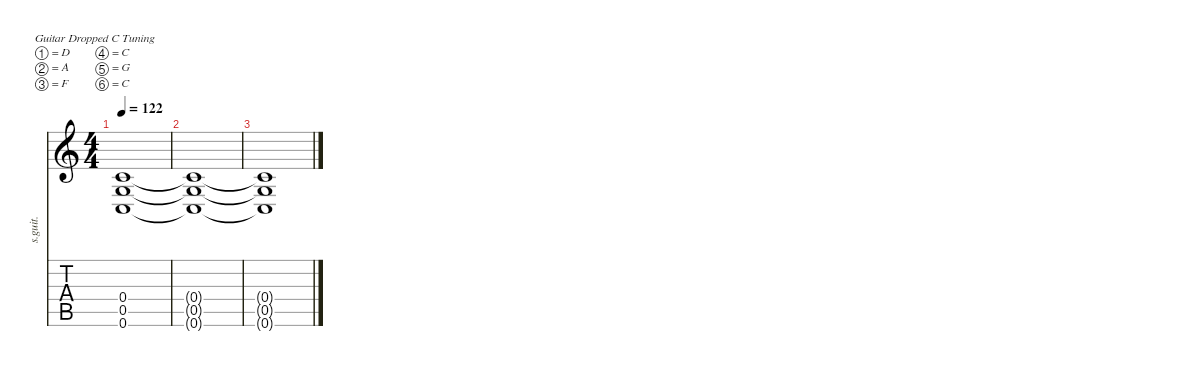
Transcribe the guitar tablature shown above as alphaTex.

\defaultSystemsLayout 4
\hideDynamics
\bracketExtendMode nobrackets
\track ("Adam Gontier - Lead" "s.guit.") {instrument distortionguitar}
\staff {score tabs}
\tuning (D4 A3 F3 C3 G2 C2)
\ts (4 4)
\tempo 122
\clef g2
\ks c
(0.4{t} 0.5{t} 0.6{t}).1{lyrics (0 "") lyrics (1 "") lyrics (2 "") lyrics (3 "") lyrics (4 "") dy f} |
(0.4{t} 0.5{t} 0.6{t}).1{lyrics (0 "") lyrics (1 "") lyrics (2 "") lyrics (3 "") lyrics (4 "")} |
(0.4{t} 0.5{t} 0.6{t}).1{lyrics (0 "") lyrics (1 "") lyrics (2 "") lyrics (3 "") lyrics (4 "")}
